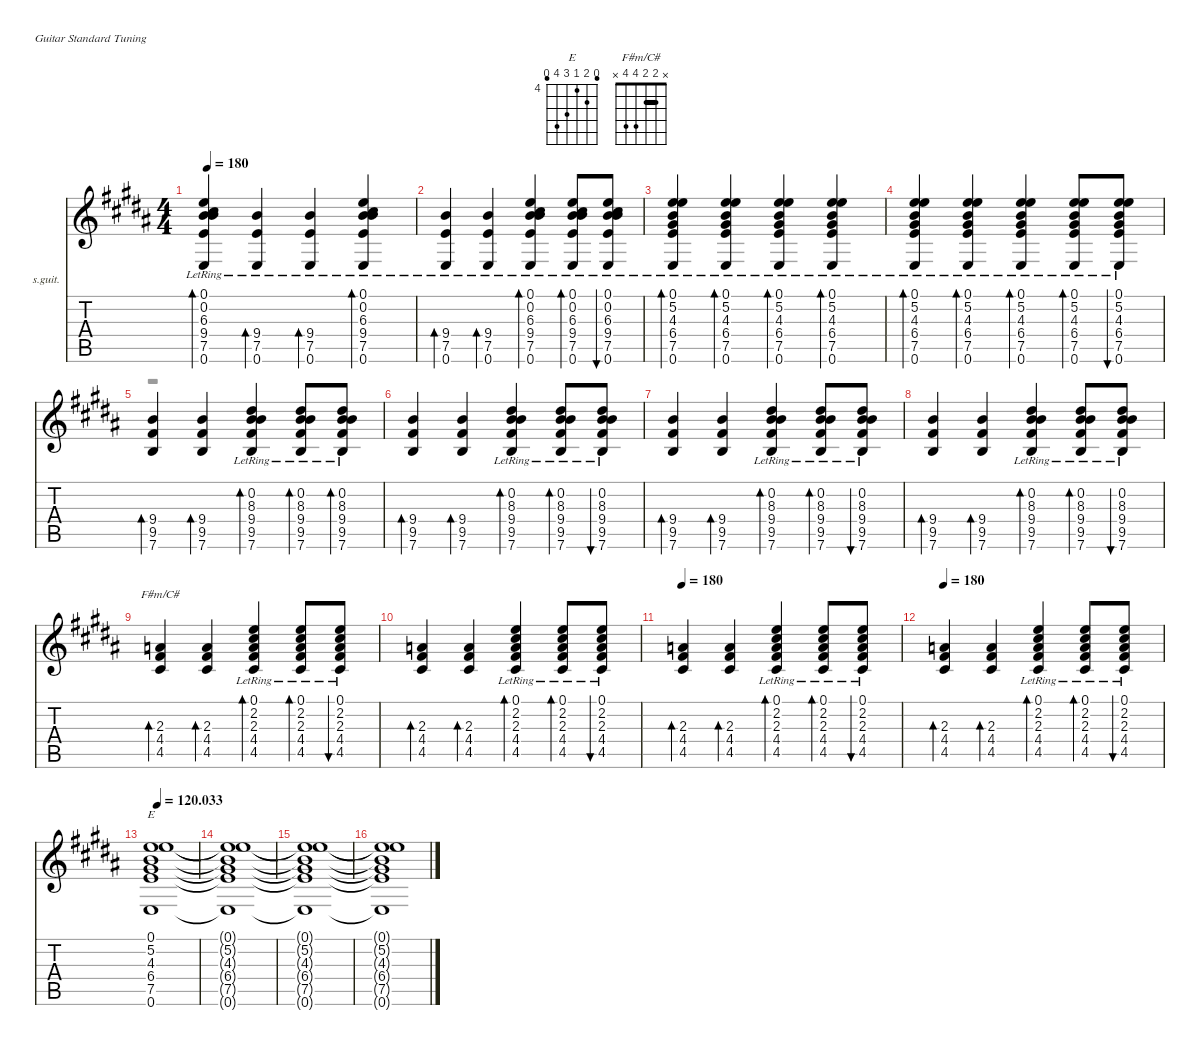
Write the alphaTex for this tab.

\defaultSystemsLayout 4
\hideDynamics
\bracketExtendMode nobrackets
\firstSystemTrackNameOrientation horizontal
\otherSystemsTrackNameOrientation horizontal
\track ("Guitar III" "s.guit.") {instrument acousticguitarsteel}
\staff {score tabs}
\tuning (E4 B3 G3 D3 A2 E2)
\chord ("E" 3 5 4 6 7 3) {firstfret 4 showfingering false}
\chord ("F#m/C#" x 2 2 4 4 x) {showfingering false barre 2}
\voice
\ts (4 4)
\tempo 180
\clef g2
\ks b
(0.6{lr} 7.5 9.4 6.3{lr} 0.2{lr} 0.1{lr}).4{bd 30 dy mp} (0.6{lr} 7.5 9.4).4{bd 30} (0.6{lr} 7.5 9.4).4{bd 30} (0.6{lr} 7.5 9.4 6.3{lr} 0.2{lr} 0.1{lr}).4{bd 30} |
(0.6{lr} 7.5 9.4).4{bd 30} (0.6{lr} 7.5 9.4).4{bd 30} (0.6{lr} 7.5 9.4 6.3{lr} 0.2{lr} 0.1{lr}).4{bd 30} (0.6 7.5 9.4 6.3{lr} 0.2{lr} 0.1{lr}).8{bd 30} (0.6 7.5 9.4 6.3{lr} 0.2{lr} 0.1{lr}).8{bu 30} |
(0.6{lr} 7.5 6.4 4.3 5.2 0.1{lr}).4{bd 30} (0.6{lr} 7.5 6.4 4.3 5.2 0.1{lr}).4{bd 30} (0.6{lr} 7.5 6.4 4.3 5.2 0.1{lr}).4{bd 30} (0.6{lr} 7.5 6.4 4.3 5.2 0.1{lr}).4{bd 30} |
(0.6{lr} 7.5 6.4 4.3 5.2 0.1{lr}).4{bd 30} (0.6{lr} 7.5 6.4 4.3 5.2 0.1{lr}).4{bd 30} (0.6{lr} 7.5 6.4 4.3 5.2 0.1{lr}).4{bd 30} (0.6{lr} 7.5 6.4 4.3 5.2 0.1{lr}).8{bd 30} (0.6{lr} 7.5 6.4 4.3 5.2 0.1{lr}).8{bu 30} |
(7.6 9.5 9.4).4{bd 30} (7.6 9.5 9.4).4{bd 30} (7.6 9.5 9.4 8.3 0.2{lr}).4{bd 30 dy mf} (7.6 9.5 9.4 8.3{lr} 0.2{lr}).8{bd 30} (7.6 9.5 9.4 8.3{lr} 0.2{lr}).8{bd 30} |
(7.6 9.5 9.4).4{bd 30 dy mp} (7.6 9.5 9.4).4{bd 30} (7.6 9.5 9.4 8.3 0.2{lr}).4{bd 30 dy mf} (7.6 9.5 9.4 8.3 0.2{lr}).8{bd 30 dy mp} (7.6 9.5 9.4 8.3 0.2{lr}).8{bu 30} |
(7.6 9.5 9.4).4{bd 30} (7.6 9.5 9.4).4{bd 30} (7.6 9.5 9.4 8.3 0.2{lr}).4{bd 30 dy mf} (7.6 9.5 9.4 8.3 0.2{lr}).8{bd 30 dy mp} (7.6 9.5 9.4 8.3 0.2{lr}).8{bu 30} |
(7.6 9.5 9.4).4{bd 30} (7.6 9.5 9.4).4{bd 30} (7.6 9.5 9.4 8.3 0.2{lr}).4{bd 30 dy mf} (7.6 9.5 9.4 8.3 0.2{lr}).8{bd 30 dy mp} (7.6 9.5 9.4 8.3 0.2{lr}).8{bu 30} |
(4.5 4.4 2.3).4{bd 30 ch "F#m/C#"} (4.5 4.4 2.3).4{bd 30} (4.5 4.4 2.3 2.2 0.1{lr}).4{bd 30 dy mf} (4.5 4.4 2.3 2.2 0.1{lr}).8{bd 30} (4.5 4.4 2.3 2.2 0.1{lr}).8{bu 30} |
(4.5 4.4 2.3).4{bd 30 dy mp} (4.5 4.4 2.3).4{bd 30} (4.5 4.4 2.3 2.2 0.1{lr}).4{bd 30 dy mf} (4.5 4.4 2.3 2.2 0.1{lr}).8{bd 30} (4.5 4.4 2.3 2.2 0.1{lr}).8{bu 30} |
\tempo 180
(4.5 4.4 2.3).4{bd 30 dy mp} (4.5 4.4 2.3).4{bd 30} (4.5 4.4 2.3 2.2 0.1{lr}).4{bd 30 dy mf} (4.5 4.4 2.3 2.2 0.1{lr}).8{bd 30} (4.5 4.4 2.3 2.2 0.1{lr}).8{bu 30} |
\tempo 180
(4.5 4.4 2.3).4{bd 30 dy mp} (4.5 4.4 2.3).4{bd 30} (4.5 4.4 2.3 2.2 0.1{lr}).4{bd 30 dy mf} (4.5 4.4 2.3 2.2 0.1{lr}).8{bd 30} (4.5 4.4 2.3 2.2 0.1{lr}).8{bu 30} |
\tempo
120.033 (0.6 7.5 6.4 4.3 5.2 0.1).1{ch "E"} |
(0.6{t} 7.5{t} 6.4{t} 4.3{t} 5.2{t} 0.1{t}).1 |
(0.6{t} 7.5{t} 6.4{t} 4.3{t} 5.2{t} 0.1{t}).1 |
(0.6{t} 7.5{t} 6.4{t} 4.3{t} 5.2{t} 0.1{t}).1
\voice
\clef g2
\ottava regular
\simile none
\ks b
|
|
|
|
r.2{dy mf} |
|
|
|
|
|
|
|
|
|
|
\voice
\clef g2
\ottava regular
\simile none
\ks b
|
|
|
|
r.2{dy mf} |
|
|
|
|
|
|
|
|
|
|
\voice
\clef g2
\ottava regular
\simile none
\ks b
|
|
|
|
r.2{dy mf} |
|
|
|
|
|
|
|
|
|
|
